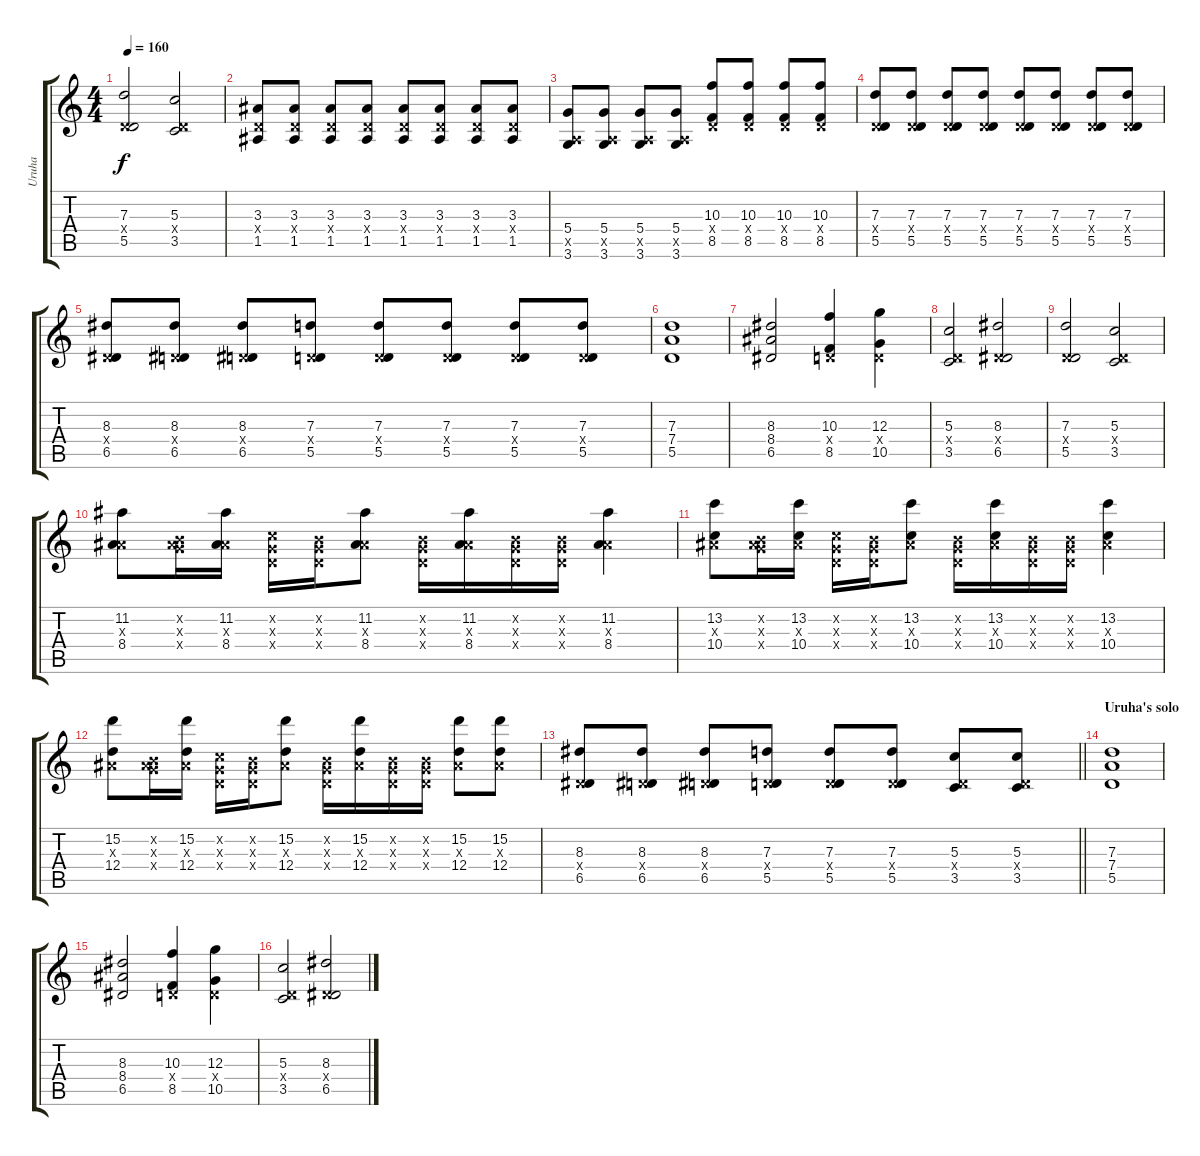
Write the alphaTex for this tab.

\track ("Uruha" "Uruha") {instrument distortionguitar}
\staff {score tabs}
\tuning (E4 B3 G3 D3 A2 E2) {hide}
\ts (4 4)
\tempo 160
\clef g2
\ks c
(7.3 0.4{x} 5.5).2{dy f} (5.3 0.4{x} 3.5).2 |
(3.3 0.4{x} 1.5).8 (3.3 0.4{x} 1.5).8 (3.3 0.4{x} 1.5).8 (3.3 0.4{x} 1.5).8 (3.3 0.4{x} 1.5).8 (3.3 0.4{x} 1.5).8 (3.3 0.4{x} 1.5).8 (3.3 0.4{x} 1.5).8 |
(5.4 0.5{x} 3.6).8 (5.4 0.5{x} 3.6).8 (5.4 0.5{x} 3.6).8 (5.4 0.5{x} 3.6).8 (10.3 0.4{x} 8.5).8 (10.3 0.4{x} 8.5).8 (10.3 0.4{x} 8.5).8 (10.3 0.4{x} 8.5).8 |
(7.3 0.4{x} 5.5).8 (7.3 0.4{x} 5.5).8 (7.3 0.4{x} 5.5).8 (7.3 0.4{x} 5.5).8 (7.3 0.4{x} 5.5).8 (7.3 0.4{x} 5.5).8 (7.3 0.4{x} 5.5).8 (7.3 0.4{x} 5.5).8 |
(8.3 0.4{x} 6.5).8 (8.3 0.4{x} 6.5).8 (8.3 0.4{x} 6.5).8 (7.3 0.4{x} 5.5).8 (7.3 0.4{x} 5.5).8 (7.3 0.4{x} 5.5).8 (7.3 0.4{x} 5.5).8 (7.3 0.4{x} 5.5).8 |
(7.3 7.4 5.5).1 |
(8.3 8.4 6.5).2 (10.3 0.4{x} 8.5).4 (12.3 0.4{x} 10.5).4 |
(5.3 0.4{x} 3.5).2 (8.3 0.4{x} 6.5).2 |
(7.3 0.4{x} 5.5).2 (5.3 0.4{x} 3.5).2 |
(11.2 3.3{x} 8.4).8 (0.2{x} 0.3{x} 8.4{x}).16 (11.2 3.3{x} 8.4).16 (1.2{x} 0.3{x} 0.4{x}).16 (0.2{x} 0.3{x} 0.4{x}).16 (11.2 3.3{x} 8.4).8 (0.2{x} 0.3{x} 0.4{x}).16 (11.2 3.3{x} 8.4).16 (0.2{x} 0.3{x} 0.4{x}).16 (0.2{x} 0.3{x} 0.4{x}).16 (11.2 3.3{x} 8.4).4 |
(13.2 3.3{x} 10.4).8 (0.2{x} 0.3{x} 8.4{x}).16 (13.2 3.3{x} 10.4).16 (1.2{x} 0.3{x} 0.4{x}).16 (0.2{x} 0.3{x} 0.4{x}).16 (13.2 3.3{x} 10.4).8 (0.2{x} 0.3{x} 0.4{x}).16 (13.2 3.3{x} 10.4).16 (0.2{x} 0.3{x} 0.4{x}).16 (0.2{x} 0.3{x} 0.4{x}).16 (13.2 3.3{x} 10.4).4 |
(15.2 3.3{x} 12.4).8 (0.2{x} 0.3{x} 8.4{x}).16 (15.2 3.3{x} 12.4).16 (1.2{x} 0.3{x} 0.4{x}).16 (0.2{x} 0.3{x} 0.4{x}).16 (15.2 3.3{x} 12.4).8 (0.2{x} 0.3{x} 0.4{x}).16 (15.2 3.3{x} 12.4).16 (0.2{x} 0.3{x} 0.4{x}).16 (0.2{x} 0.3{x} 0.4{x}).16 (15.2 3.3{x} 12.4).8 (15.2 3.3{x} 12.4).8 |
\barLineRight lightlight
(8.3 0.4{x} 6.5).8 (8.3 0.4{x} 6.5).8 (8.3 0.4{x} 6.5).8 (7.3 0.4{x} 5.5).8 (7.3 0.4{x} 5.5).8 (7.3 0.4{x} 5.5).8 (5.3 0.4{x} 3.5).8 (5.3 0.4{x} 3.5).8 |
\section ("" "Uruha's solo")
(7.3 7.4 5.5).1 |
(8.3 8.4 6.5).2 (10.3 0.4{x} 8.5).4 (12.3 0.4{x} 10.5).4 |
(5.3 0.4{x} 3.5).2 (8.3 0.4{x} 6.5).2
